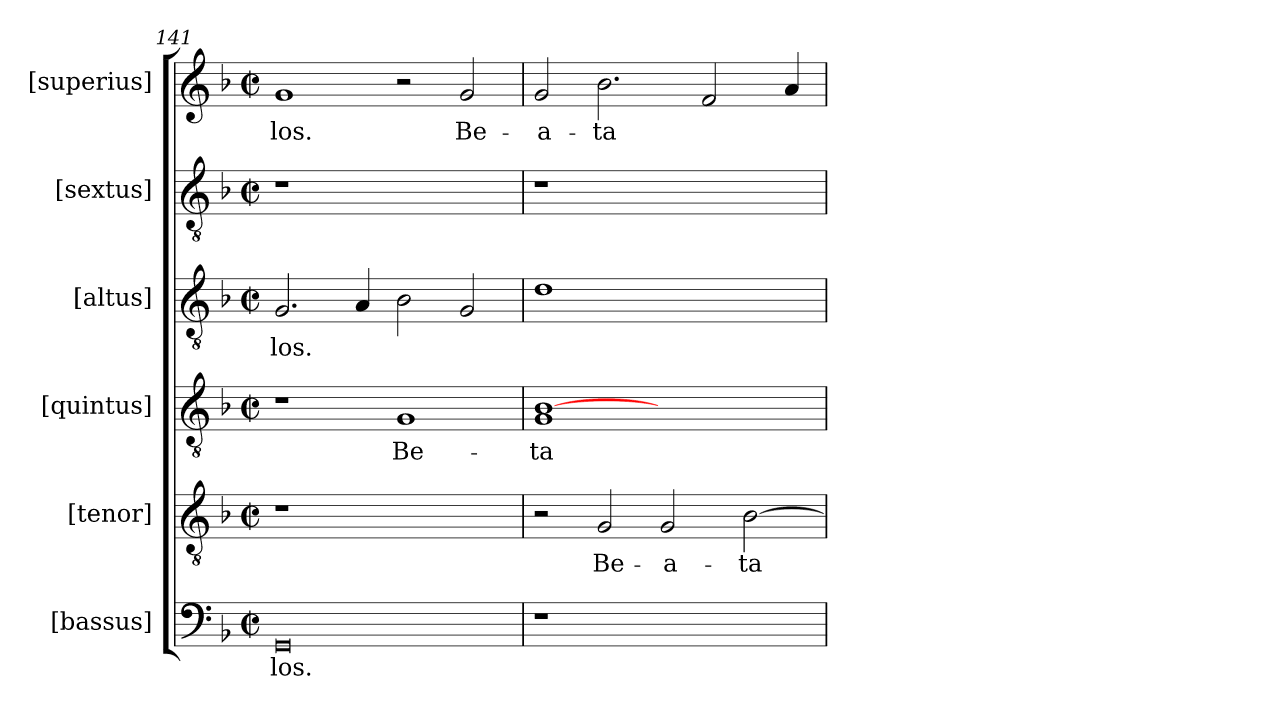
**kern	**text	**kern	**text	**kern	**text	**kern	**text	**kern	**kern	**text
*part6	*part6	*part5	*part5	*part4	*part4	*part3	*part3	*part2	*part1	*part1
*staff6	*staff6	*staff5	*staff5	*staff4	*staff4	*staff3	*staff3	*staff2	*staff1	*staff1
*I"[bassus]	*	*I"[tenor]	*	*I"[quintus]	*	*I"[altus]	*	*I"[sextus]	*I"[superius]	*
*I'[bassus]	*	*I'[tenor]	*	*I'[quintus]	*	*I'[altus]	*	*I'[sextus]	*I'[superius]	*
*clefF4	*	*clefGv2	*	*clefGv2	*	*clefGv2	*	*clefGv2	*clefG2	*
*k[b-]	*	*k[b-]	*	*k[b-]	*	*k[b-]	*	*k[b-]	*k[b-]	*
*F:	*	*F:	*	*F:	*	*F:	*	*F:	*F:	*
*M2/2	*	*M2/2	*	*M2/2	*	*M2/2	*	*M2/2	*M2/2	*
*met(c|)	*	*met(c|)	*	*met(c|)	*	*met(c|)	*	*met(c|)	*met(c|)	*
=141	=141	=141	=141	=141	=141	=141	=141	=141	=141	=141
!	!LO:LY:b:cj	!	!	!	!	!	!LO:LY:b:cj	!	!	!LO:LY:b:cj
0GG	-los.	1r	.	1r	.	2.G/	-los.	1r	1g	-los.
.	.	.	.	.	.	4A/	.	.	.	.
!	!	!	!	!	!LO:LY:b:cj	!	!	!	!	!
.	.	1ryy	.	1G	-Be-	2B-\	.	1ryy	2r	.
!	!	!	!	!	!	!	!	!	!	!LO:LY:b:cj
.	.	.	.	.	.	2G/	.	.	2g/	Be-
=142	=142	=142	=142	=142	=142	=142	=142	=142	=142	=142
!	!	!	!	!	!LO:LY:b:cj	!	!	!	!	!LO:LY:b:cj
1r	.	2r	.	1G [<1B-	-ta	1d	.	1r	2g/	-a-
!	!	!	!LO:LY:b:cj	!	!	!	!	!	!	!LO:LY:b:cj
.	.	2G/	Be-	.	.	.	.	.	2.b-\	-ta
!	!	!	!LO:LY:b:cj	!	!	!	!	!	!	!
1ryy	.	2G/	-a-	1ryy	.	1ryy	.	1ryy	.	.
.	.	.	.	.	.	.	.	.	2f/	.
!	!	!	!LO:LY:b:cj	!	!	!	!	!	!	!
.	.	[<2B-\	-ta	.	.	.	.	.	.	.
.	.	.	.	.	.	.	.	.	4a/	.
=	=	=	=	=	=	=	=	=	=	=
*-	*-	*-	*-	*-	*-	*-	*-	*-	*-	*-
